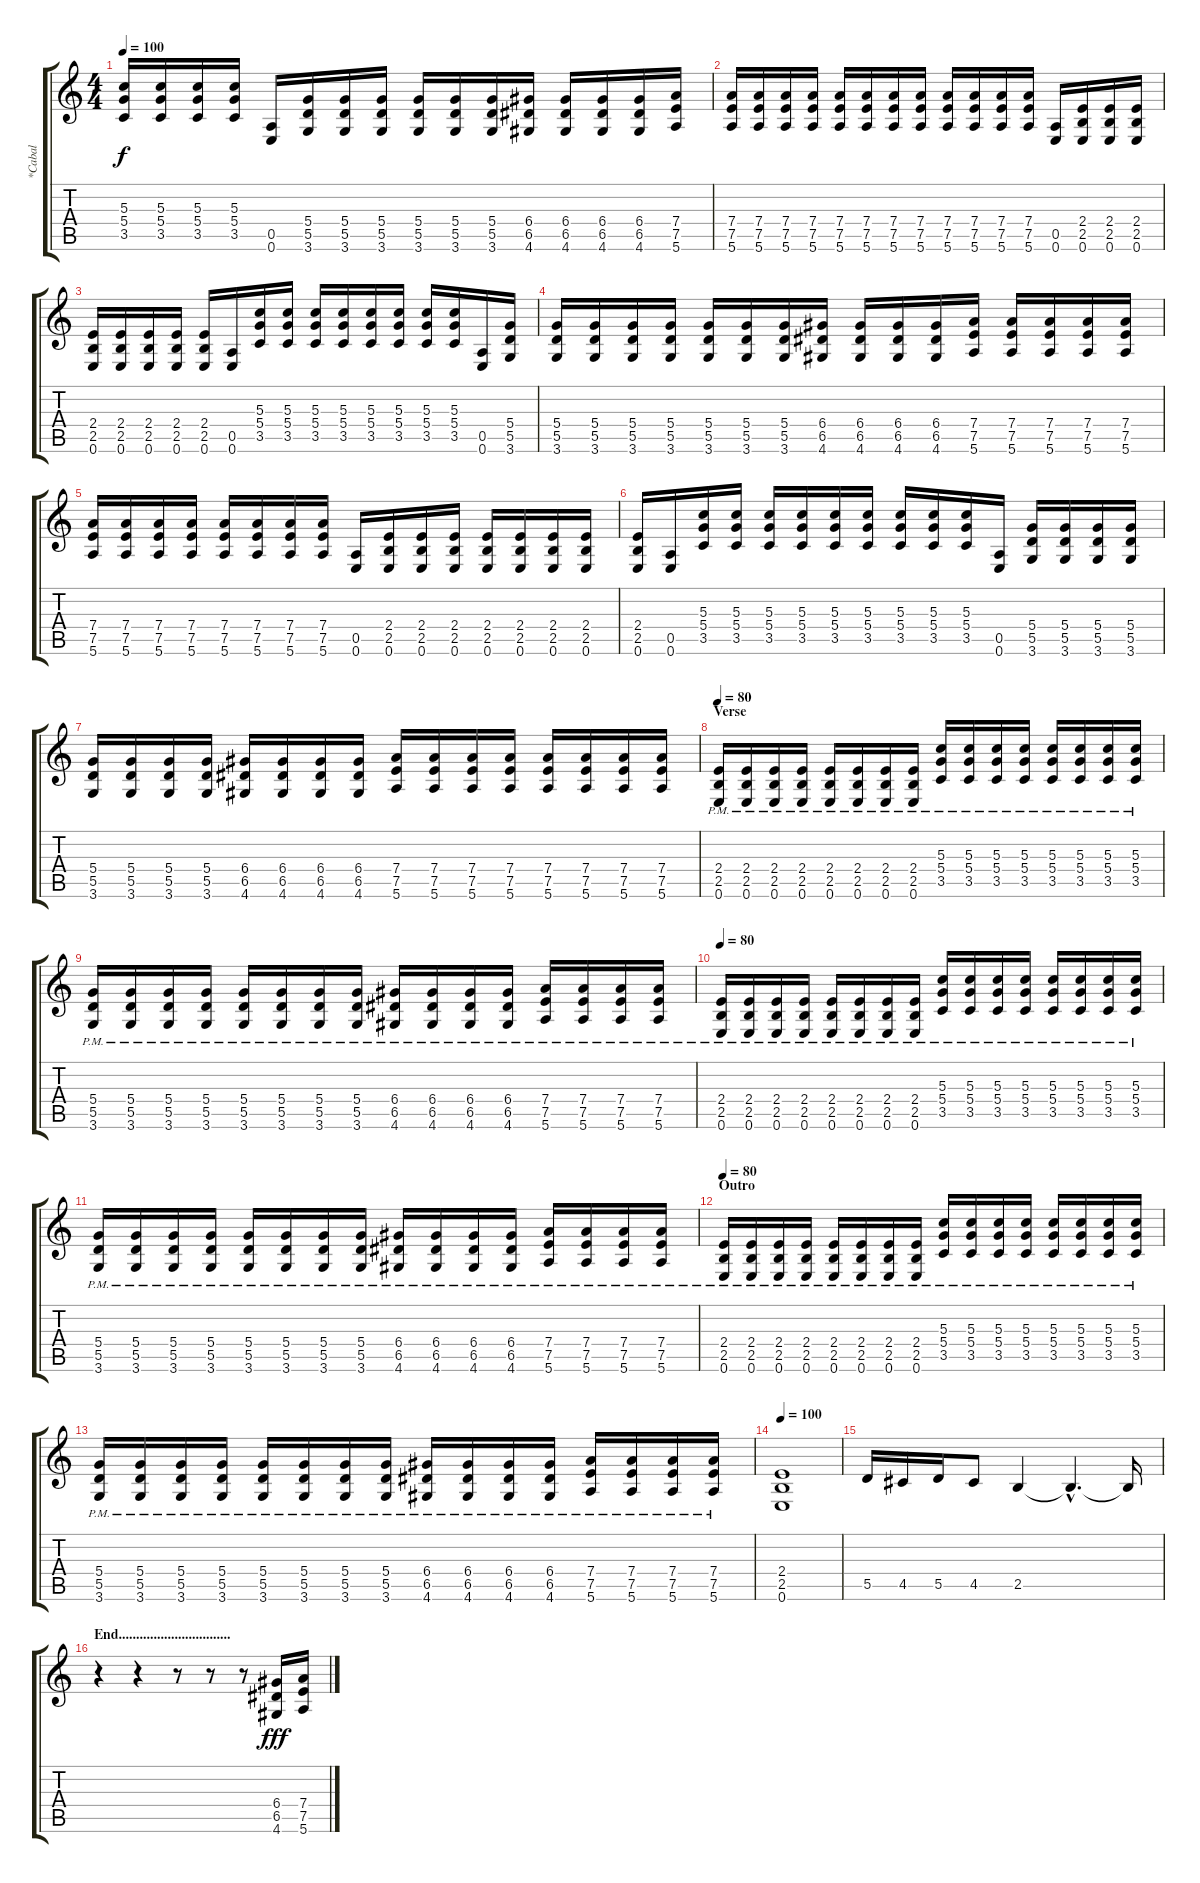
\track ("*Cabal" "*Cabal") {instrument distortionguitar}
\staff {score tabs}
\tuning (E4 B3 G3 D3 A2 E2) {hide}
\ts (4 4)
\tempo 100
\clef g2
\ks c
(5.3 5.4 3.5).16{dy f} (5.3 5.4 3.5).16 (5.3 5.4 3.5).16 (5.3 5.4 3.5).16 (0.5 0.6).16 (5.4 5.5 3.6).16 (5.4 5.5 3.6).16 (5.4 5.5 3.6).16 (5.4 5.5 3.6).16 (5.4 5.5 3.6).16 (5.4 5.5 3.6).16 (6.4 6.5 4.6).16 (6.4 6.5 4.6).16 (6.4 6.5 4.6).16 (6.4 6.5 4.6).16 (7.4 7.5 5.6).16 |
(7.4 7.5 5.6).16 (7.4 7.5 5.6).16 (7.4 7.5 5.6).16 (7.4 7.5 5.6).16 (7.4 7.5 5.6).16 (7.4 7.5 5.6).16 (7.4 7.5 5.6).16 (7.4 7.5 5.6).16 (7.4 7.5 5.6).16 (7.4 7.5 5.6).16 (7.4 7.5 5.6).16 (7.4 7.5 5.6).16 (0.5 0.6).16 (2.4 2.5 0.6).16 (2.4 2.5 0.6).16 (2.4 2.5 0.6).16 |
(2.4 2.5 0.6).16 (2.4 2.5 0.6).16 (2.4 2.5 0.6).16 (2.4 2.5 0.6).16 (2.4 2.5 0.6).16 (0.5 0.6).16 (5.3 5.4 3.5).16 (5.3 5.4 3.5).16 (5.3 5.4 3.5).16 (5.3 5.4 3.5).16 (5.3 5.4 3.5).16 (5.3 5.4 3.5).16 (5.3 5.4 3.5).16 (5.3 5.4 3.5).16 (0.5 0.6).16 (5.4 5.5 3.6).16 |
(5.4 5.5 3.6).16 (5.4 5.5 3.6).16 (5.4 5.5 3.6).16 (5.4 5.5 3.6).16 (5.4 5.5 3.6).16 (5.4 5.5 3.6).16 (5.4 5.5 3.6).16 (6.4 6.5 4.6).16 (6.4 6.5 4.6).16 (6.4 6.5 4.6).16 (6.4 6.5 4.6).16 (7.4 7.5 5.6).16 (7.4 7.5 5.6).16 (7.4 7.5 5.6).16 (7.4 7.5 5.6).16 (7.4 7.5 5.6).16 |
(7.4 7.5 5.6).16 (7.4 7.5 5.6).16 (7.4 7.5 5.6).16 (7.4 7.5 5.6).16 (7.4 7.5 5.6).16 (7.4 7.5 5.6).16 (7.4 7.5 5.6).16 (7.4 7.5 5.6).16 (0.5 0.6).16 (2.4 2.5 0.6).16 (2.4 2.5 0.6).16 (2.4 2.5 0.6).16 (2.4 2.5 0.6).16 (2.4 2.5 0.6).16 (2.4 2.5 0.6).16 (2.4 2.5 0.6).16 |
(2.4 2.5 0.6).16 (0.5 0.6).16 (5.3 5.4 3.5).16 (5.3 5.4 3.5).16 (5.3 5.4 3.5).16 (5.3 5.4 3.5).16 (5.3 5.4 3.5).16 (5.3 5.4 3.5).16 (5.3 5.4 3.5).16 (5.3 5.4 3.5).16 (5.3 5.4 3.5).16 (0.5 0.6).16 (5.4 5.5 3.6).16 (5.4 5.5 3.6).16 (5.4 5.5 3.6).16 (5.4 5.5 3.6).16 |
(5.4 5.5 3.6).16 (5.4 5.5 3.6).16 (5.4 5.5 3.6).16 (5.4 5.5 3.6).16 (6.4 6.5 4.6).16 (6.4 6.5 4.6).16 (6.4 6.5 4.6).16 (6.4 6.5 4.6).16 (7.4 7.5 5.6).16 (7.4 7.5 5.6).16 (7.4 7.5 5.6).16 (7.4 7.5 5.6).16 (7.4 7.5 5.6).16 (7.4 7.5 5.6).16 (7.4 7.5 5.6).16 (7.4 7.5 5.6).16 |
\section ("" "Verse")
\tempo 80
(2.4{pm} 2.5{pm} 0.6{pm}).16{volume 12} (2.4{pm} 2.5{pm} 0.6{pm}).16 (2.4{pm} 2.5{pm} 0.6{pm}).16 (2.4{pm} 2.5{pm} 0.6{pm}).16 (2.4{pm} 2.5{pm} 0.6{pm}).16 (2.4{pm} 2.5{pm} 0.6{pm}).16 (2.4{pm} 2.5{pm} 0.6{pm}).16 (2.4{pm} 2.5{pm} 0.6{pm}).16 (5.3{pm} 5.4{pm} 3.5{pm}).16 (5.3{pm} 5.4{pm} 3.5{pm}).16 (5.3{pm} 5.4{pm} 3.5{pm}).16 (5.3{pm} 5.4{pm} 3.5{pm}).16 (5.3{pm} 5.4{pm} 3.5{pm}).16 (5.3{pm} 5.4{pm} 3.5{pm}).16 (5.3{pm} 5.4{pm} 3.5{pm}).16 (5.3{pm} 5.4{pm} 3.5{pm}).16 |
(5.4{pm} 5.5{pm} 3.6{pm}).16 (5.4{pm} 5.5{pm} 3.6{pm}).16 (5.4{pm} 5.5{pm} 3.6{pm}).16 (5.4 5.5{pm} 3.6{pm}).16 (5.4{pm} 5.5{pm} 3.6{pm}).16 (5.4{pm} 5.5{pm} 3.6{pm}).16 (5.4{pm} 5.5{pm} 3.6{pm}).16 (5.4{pm} 5.5{pm} 3.6{pm}).16 (6.4{pm} 6.5{pm} 4.6{pm}).16 (6.4{pm} 6.5{pm} 4.6{pm}).16 (6.4{pm} 6.5{pm} 4.6{pm}).16 (6.4{pm} 6.5{pm} 4.6{pm}).16 (7.4{pm} 7.5{pm} 5.6{pm}).16 (7.4{pm} 7.5{pm} 5.6{pm}).16 (7.4{pm} 7.5{pm} 5.6{pm}).16 (7.4{pm} 7.5{pm} 5.6{pm}).16 |
\tempo 80
(2.4{pm} 2.5{pm} 0.6{pm}).16{volume 12} (2.4{pm} 2.5{pm} 0.6{pm}).16 (2.4{pm} 2.5{pm} 0.6{pm}).16 (2.4{pm} 2.5{pm} 0.6{pm}).16 (2.4{pm} 2.5{pm} 0.6{pm}).16 (2.4{pm} 2.5{pm} 0.6{pm}).16 (2.4{pm} 2.5{pm} 0.6{pm}).16 (2.4{pm} 2.5{pm} 0.6{pm}).16 (5.3{pm} 5.4{pm} 3.5{pm}).16 (5.3{pm} 5.4{pm} 3.5{pm}).16 (5.3{pm} 5.4{pm} 3.5{pm}).16 (5.3{pm} 5.4{pm} 3.5{pm}).16 (5.3{pm} 5.4{pm} 3.5{pm}).16 (5.3{pm} 5.4{pm} 3.5{pm}).16 (5.3{pm} 5.4{pm} 3.5{pm}).16 (5.3{pm} 5.4{pm} 3.5{pm}).16 |
(5.4{pm} 5.5{pm} 3.6{pm}).16 (5.4{pm} 5.5{pm} 3.6{pm}).16 (5.4{pm} 5.5{pm} 3.6{pm}).16 (5.4 5.5{pm} 3.6{pm}).16 (5.4{pm} 5.5{pm} 3.6{pm}).16 (5.4{pm} 5.5{pm} 3.6{pm}).16 (5.4{pm} 5.5{pm} 3.6{pm}).16 (5.4{pm} 5.5{pm} 3.6{pm}).16 (6.4{pm} 6.5{pm} 4.6{pm}).16 (6.4{pm} 6.5{pm} 4.6{pm}).16 (6.4{pm} 6.5{pm} 4.6{pm}).16 (6.4{pm} 6.5{pm} 4.6{pm}).16 (7.4{pm} 7.5{pm} 5.6{pm}).16 (7.4{pm} 7.5{pm} 5.6{pm}).16 (7.4{pm} 7.5{pm} 5.6{pm}).16 (7.4{pm} 7.5{pm} 5.6{pm}).16 |
\section ("" "Outro")
\tempo 80
(2.4{pm} 2.5{pm} 0.6{pm}).16{volume 12} (2.4{pm} 2.5{pm} 0.6{pm}).16 (2.4{pm} 2.5{pm} 0.6{pm}).16 (2.4{pm} 2.5{pm} 0.6{pm}).16 (2.4{pm} 2.5{pm} 0.6{pm}).16 (2.4{pm} 2.5{pm} 0.6{pm}).16 (2.4{pm} 2.5{pm} 0.6{pm}).16 (2.4{pm} 2.5{pm} 0.6{pm}).16 (5.3{pm} 5.4{pm} 3.5{pm}).16 (5.3{pm} 5.4{pm} 3.5{pm}).16 (5.3{pm} 5.4{pm} 3.5{pm}).16 (5.3{pm} 5.4{pm} 3.5{pm}).16 (5.3{pm} 5.4{pm} 3.5{pm}).16 (5.3{pm} 5.4{pm} 3.5{pm}).16 (5.3{pm} 5.4{pm} 3.5{pm}).16 (5.3 5.4{pm} 3.5{pm}).16 |
(5.4{pm} 5.5{pm} 3.6{pm}).16 (5.4{pm} 5.5{pm} 3.6{pm}).16 (5.4{pm} 5.5{pm} 3.6{pm}).16 (5.4 5.5{pm} 3.6{pm}).16 (5.4{pm} 5.5{pm} 3.6{pm}).16 (5.4{pm} 5.5{pm} 3.6{pm}).16 (5.4{pm} 5.5{pm} 3.6{pm}).16 (5.4{pm} 5.5{pm} 3.6{pm}).16 (6.4{pm} 6.5{pm} 4.6{pm}).16 (6.4{pm} 6.5{pm} 4.6{pm}).16 (6.4{pm} 6.5{pm} 4.6{pm}).16 (6.4{pm} 6.5{pm} 4.6{pm}).16 (7.4{pm} 7.5{pm} 5.6{pm}).16 (7.4{pm} 7.5{pm} 5.6{pm}).16 (7.4{pm} 7.5{pm} 5.6{pm}).16 (7.4{pm} 7.5{pm} 5.6{pm}).16 |
\tempo 100
(2.4 2.5 0.6).1 |
5.5.16 4.5.16 5.5.16 4.5.8 2.5.4 2.5{hac t}.4{d} 2.5{t}.16 |
\section ("" "End................................")
r.4 r.4 r.8 r.8 r.8 (6.4 6.5 4.6).16{dy fff} (7.4 7.5 5.6).16
